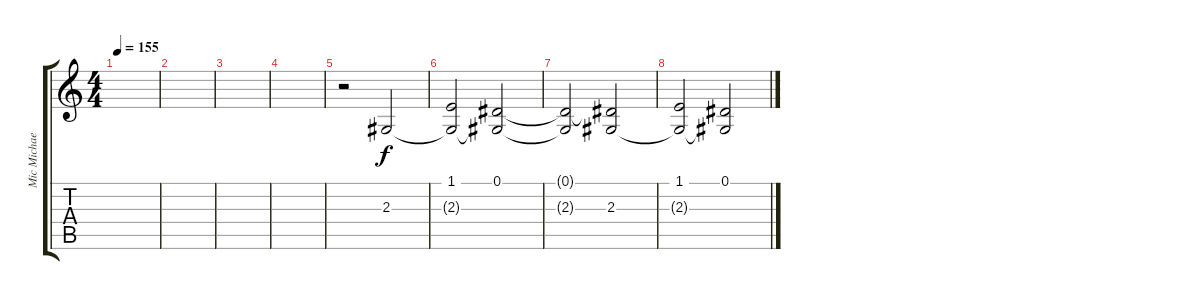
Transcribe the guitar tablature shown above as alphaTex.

\track ("Mic Michaeli" "Mic Michae") {instrument lead1square}
\staff {score tabs}
\tuning (Eb4 Bb3 Gb3 Db3 Ab2 Eb2) {hide}
\ts (4 4)
\tempo 155
\clef g2
\ks c
|
|
|
|
r.2 2.3.2{volume 9} |
(1.1 2.3{t}).2 (0.1 2.3{t}).2 |
(0.1{t} 2.3{t}).2 (0.1{t} 2.3).2 |
(1.1 2.3{t}).2 (0.1 2.3{t}).2
